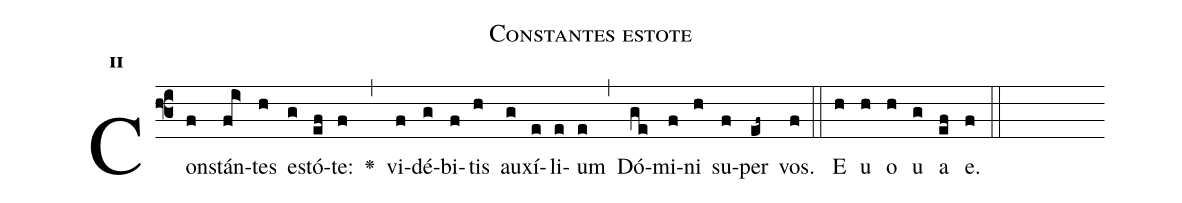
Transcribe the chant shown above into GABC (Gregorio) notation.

name:Constantes estote;
office-part:Antiphona;
mode:2;
%%
initial-style: 1;
name: Constantes estote
book: Antiphonae & Responsoria/Tomus I, p. 63;
occasion: Post diem 16 Dec Feria VI;
office-part: Laudes Ant 2;
user-notes: ;
commentary: ;
annotation: 2d;
centering-scheme: english;
fontsize: 12;
font: OFLSortsMillGoudy;
height: 11;
width: 4.5;
%%
(f3)Con(f)stán(fi>)tes(h) e(g)stó(ef)te:(f) <v>\greheightstar</v>(,) vi(f)dé(g)bi(f)tis(h) au(g)xí(e)li(e)um(e) (,) Dó(ge)mi(f)ni(h) su(f)per(ef~) vos.(f) (::)
E(h) u(h) o(h) u(g) a(ef) e.(f) (::)
